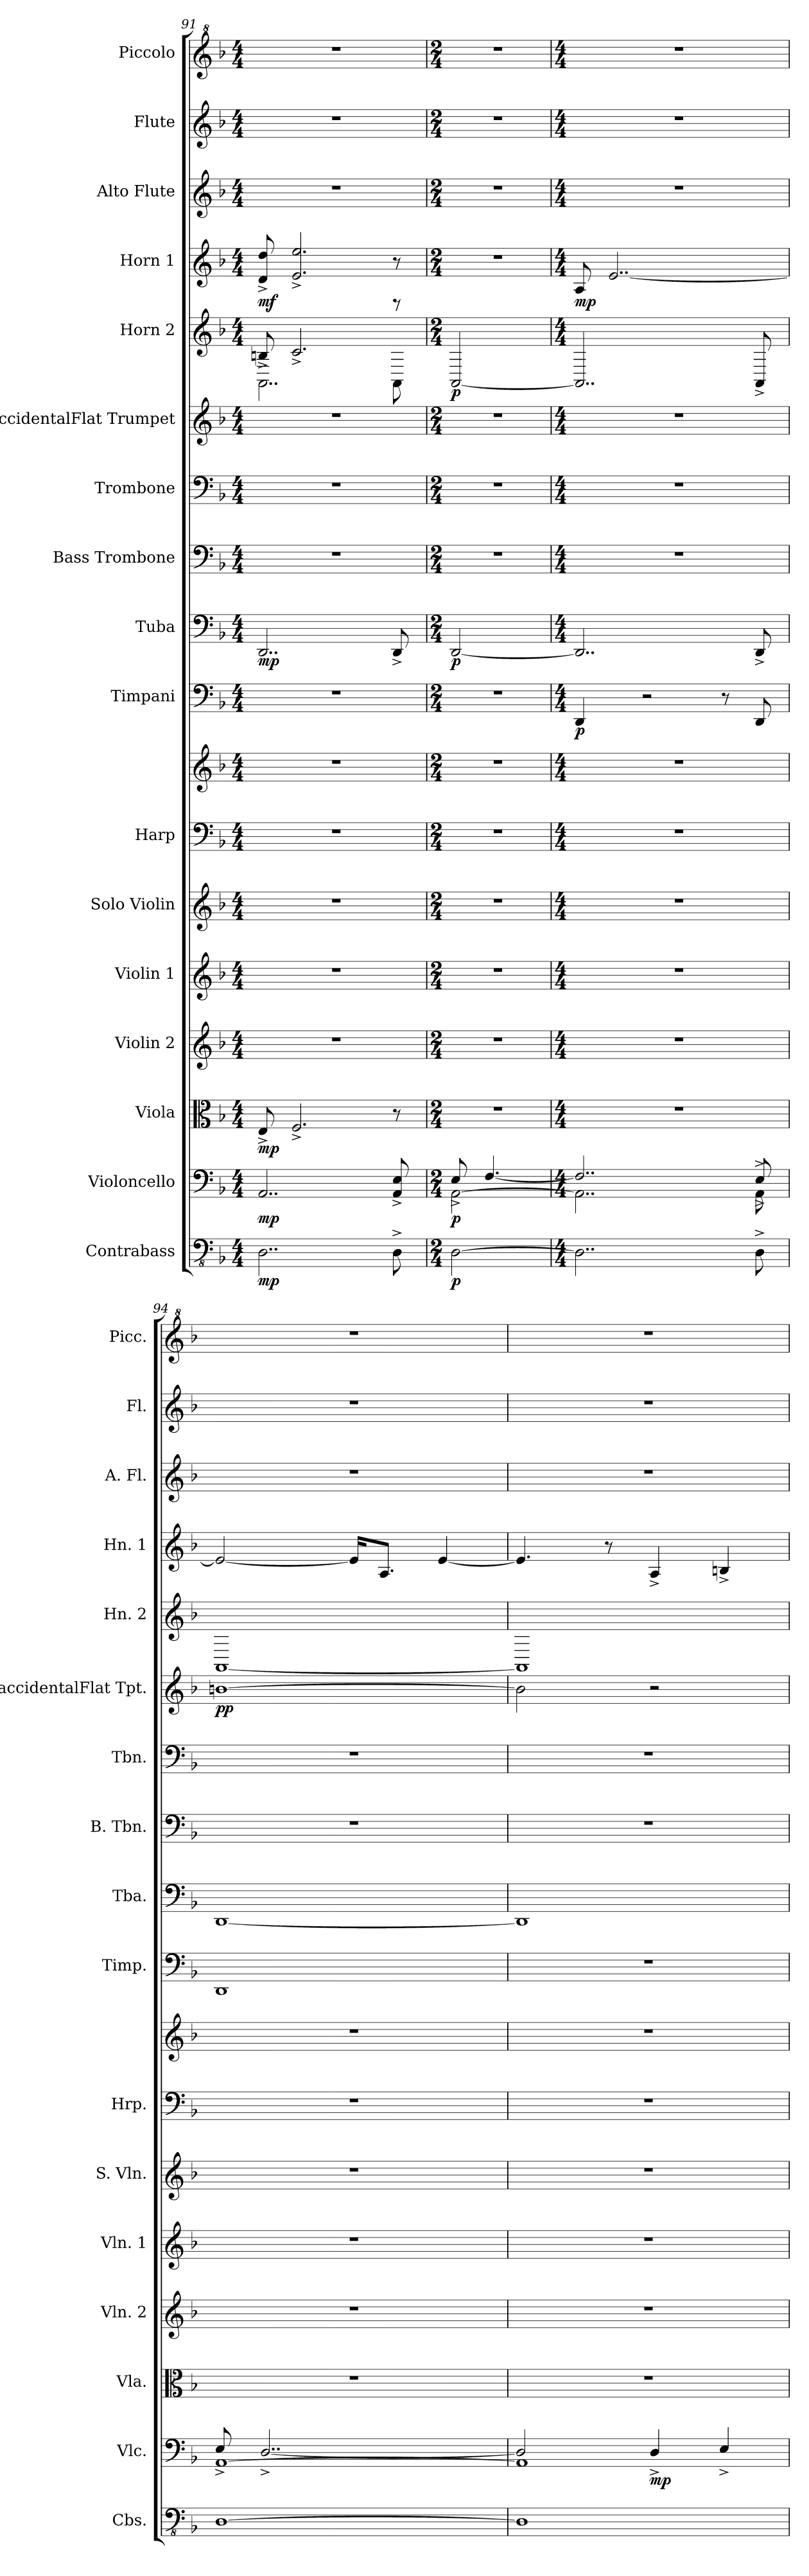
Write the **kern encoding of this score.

**kern	**dynam	**kern	**dynam	**kern	**dynam	**kern	**kern	**kern	**kern	**kern	**kern	**dynam	**kern	**dynam	**kern	**kern	**kern	**dynam	**kern	**dynam	**kern	**dynam	**kern	**kern	**kern
*part17	*part17	*part16	*part16	*part15	*part15	*part14	*part13	*part12	*part11	*part11	*part10	*part10	*part9	*part9	*part8	*part7	*part6	*part6	*part5	*part5	*part4	*part4	*part3	*part2	*part1
*staff18	*staff18	*staff17	*staff17	*staff16	*staff16	*staff15	*staff14	*staff13	*staff12	*staff11	*staff10	*staff10	*staff9	*staff9	*staff8	*staff7	*staff6	*staff6	*staff5	*staff5	*staff4	*staff4	*staff3	*staff2	*staff1
*I"Contrabass	*	*I"Violoncello	*	*I"Viola	*	*I"Violin 2	*I"Violin 1	*I"Solo Violin	*I"Harp	*	*I"Timpani	*	*I"Tuba	*	*I"Bass Trombone	*I"Trombone	*I"BaccidentalFlat Trumpet	*	*I"Horn 2	*	*I"Horn 1	*	*I"Alto Flute	*I"Flute	*I"Piccolo
*I'Cbs.	*	*I'Vlc.	*	*I'Vla.	*	*I'Vln. 2	*I'Vln. 1	*I'S. Vln.	*I'Hrp.	*	*I'Timp.	*	*I'Tba.	*	*I'B. Tbn.	*I'Tbn.	*I'BaccidentalFlat Tpt.	*	*I'Hn. 2	*	*I'Hn. 1	*	*I'A. Fl.	*I'Fl.	*I'Picc.
*clefFv4	*	*clefF4	*	*clefC3	*	*clefG2	*clefG2	*clefG2	*clefF4	*clefG2	*clefF4	*	*clefF4	*	*clefF4	*clefF4	*clefG2	*	*clefG2	*	*clefG2	*	*clefG2	*clefG2	*clefG^2
*	*	*	*	*	*	*	*	*	*	*	*	*	*	*	*	*	*ITrd1c2	*	*ITrd4c7	*	*ITrd4c7	*	*ITrd3c5	*	*ITrd-7c-12
*k[b-]	*	*k[b-]	*	*k[b-]	*	*k[b-]	*k[b-]	*k[b-]	*k[b-]	*k[b-]	*k[b-]	*	*k[b-]	*	*k[b-]	*k[b-]	*k[b-e-a-]	*	*k[b-e-]	*	*k[b-e-]	*	*k[]	*k[b-]	*k[b-]
*M4/4	*	*M4/4	*	*M4/4	*	*M4/4	*M4/4	*M4/4	*M4/4	*M4/4	*M4/4	*	*M4/4	*	*M4/4	*M4/4	*M4/4	*	*M4/4	*	*M4/4	*	*M4/4	*M4/4	*M4/4
=91	=91	=91	=91	=91	=91	=91	=91	=91	=91	=91	=91	=91	=91	=91	=91	=91	=91	=91	=91	=91	=91	=91	=91	=91	=91
*	*	*	*	*	*	*	*	*	*	*	*	*	*	*	*	*	*	*	*^	*	*	*	*	*	*
!	!LO:DY:b	!	!LO:DY:b	!	!LO:DY:b	!	!	!	!	!	!	!	!	!LO:DY:b	!	!	!	!	!	!	!	!	!LO:DY:b	!	!	!
2..DD\	mp	2..AA/	mp	8E^/	mp	1r	1r	1r	1r	1r	1r	.	2..DD/	mp	1r	1r	1r	.	2..DD\	8En^/	.	8G/^ 8g/^	mf	1r	1r	1r
.	.	.	.	2.F^/	.	.	.	.	.	.	.	.	.	.	.	.	.	.	.	2.F^/	.	2.A/^ 2.a/^	.	.	.	.
8DD^\	.	8AA/^ 8E/^	.	8r	.	.	.	.	.	.	.	.	8DD^/	.	.	.	.	.	8DD\	8rccc	.	8r	.	.	.	.
*	*	*	*	*	*	*	*	*	*	*	*	*	*	*	*	*	*	*	*v	*v	*	*	*	*	*	*
=92	=92	=92	=92	=92	=92	=92	=92	=92	=92	=92	=92	=92	=92	=92	=92	=92	=92	=92	=92	=92	=92	=92	=92	=92	=92
*M2/4	*	*M2/4	*	*M2/4	*	*M2/4	*M2/4	*M2/4	*M2/4	*M2/4	*M2/4	*	*M2/4	*	*M2/4	*M2/4	*M2/4	*	*M2/4	*	*M2/4	*	*M2/4	*M2/4	*M2/4
*	*	*^	*	*	*	*	*	*	*	*	*	*	*	*	*	*	*	*	*^	*	*	*	*	*	*
!	!LO:DY:b	!	!	!LO:DY:b	!	!	!	!	!	!	!	!	!	!	!LO:DY:b	!	!	!	!	!	!	!LO:DY:b	!	!	!	!	!
*	*	*	*	*	*	*	*	*	*	*	*	*	*	*	*	*	*	*	*	*v	*v	*	*	*	*	*	*
[2DD\	p	[2AA\	8E^/	p	2r	.	2r	2r	2r	2r	2r	2r	.	[2DD/	p	2r	2r	2r	.	[2DD/	p	2r	.	2r	2r	2r
.	.	.	[4.F/	.	.	.	.	.	.	.	.	.	.	.	.	.	.	.	.	.	.	.	.	.	.	.
=93	=93	=93	=93	=93	=93	=93	=93	=93	=93	=93	=93	=93	=93	=93	=93	=93	=93	=93	=93	=93	=93	=93	=93	=93	=93	=93
*M4/4	*	*M4/4	*	*	*M4/4	*	*M4/4	*M4/4	*M4/4	*M4/4	*M4/4	*M4/4	*	*M4/4	*	*M4/4	*M4/4	*M4/4	*	*M4/4	*	*M4/4	*	*M4/4	*M4/4	*M4/4
!	!	!	!	!	!	!	!	!	!	!	!	!	!LO:DY:b	!	!	!	!	!	!	!	!	!	!LO:DY:b	!	!	!
2..DD\]	.	2..AA\]	2..F/]	.	1r	.	1r	1r	1r	1r	1r	4DD/	p	2..DD/]	.	1r	1r	1r	.	2..DD/]	.	8D/	mp	1r	1r	1r
.	.	.	.	.	.	.	.	.	.	.	.	.	.	.	.	.	.	.	.	.	.	[2..A/	.	.	.	.
.	.	.	.	.	.	.	.	.	.	.	.	2r	.	.	.	.	.	.	.	.	.	.	.	.	.	.
.	.	.	.	.	.	.	.	.	.	.	.	8r	.	.	.	.	.	.	.	.	.	.	.	.	.	.
8DD^\	.	8AA^\	8E^/	.	.	.	.	.	.	.	.	8DD/	.	8DD^/	.	.	.	.	.	8DD^/	.	.	.	.	.	.
=94	=94	=94	=94	=94	=94	=94	=94	=94	=94	=94	=94	=94	=94	=94	=94	=94	=94	=94	=94	=94	=94	=94	=94	=94	=94	=94
!	!	!	!	!	!	!	!	!	!	!	!	!	!	!	!	!	!	!	!LO:DY:b	!	!	!	!	!	!	!
[1DD	.	[1AA	8E^/	.	1r	.	1r	1r	1r	1r	1r	1DD	.	[1DD	.	1r	1r	[1an	pp	[1DD	.	2A/_	.	1r	1r	1r
.	.	.	[2..D^/	.	.	.	.	.	.	.	.	.	.	.	.	.	.	.	.	.	.	.	.	.	.	.
.	.	.	.	.	.	.	.	.	.	.	.	.	.	.	.	.	.	.	.	.	.	16A/KL]	.	.	.	.
.	.	.	.	.	.	.	.	.	.	.	.	.	.	.	.	.	.	.	.	.	.	8.D/J	.	.	.	.
.	.	.	.	.	.	.	.	.	.	.	.	.	.	.	.	.	.	.	.	.	.	[4A/	.	.	.	.
=95	=95	=95	=95	=95	=95	=95	=95	=95	=95	=95	=95	=95	=95	=95	=95	=95	=95	=95	=95	=95	=95	=95	=95	=95	=95	=95
1DD]	.	1AA]	2D/]	.	1r	.	1r	1r	1r	1r	1r	1r	.	1DD]	.	1r	1r	2a\]	.	1DD]	.	4.A/]	.	1r	1r	1r
.	.	.	.	.	.	.	.	.	.	.	.	.	.	.	.	.	.	.	.	.	.	8r	.	.	.	.
!	!	!	!	!LO:DY:b	!	!	!	!	!	!	!	!	!	!	!	!	!	!	!	!	!	!	!	!	!	!
.	.	.	4D^/	mp	.	.	.	.	.	.	.	.	.	.	.	.	.	2r	.	.	.	4D^/	.	.	.	.
.	.	.	4E^/	.	.	.	.	.	.	.	.	.	.	.	.	.	.	.	.	.	.	4En^/	.	.	.	.
*	*	*v	*v	*	*	*	*	*	*	*	*	*	*	*	*	*	*	*	*	*	*	*	*	*	*	*
=	=	=	=	=	=	=	=	=	=	=	=	=	=	=	=	=	=	=	=	=	=	=	=	=	=
*-	*-	*-	*-	*-	*-	*-	*-	*-	*-	*-	*-	*-	*-	*-	*-	*-	*-	*-	*-	*-	*-	*-	*-	*-	*-
